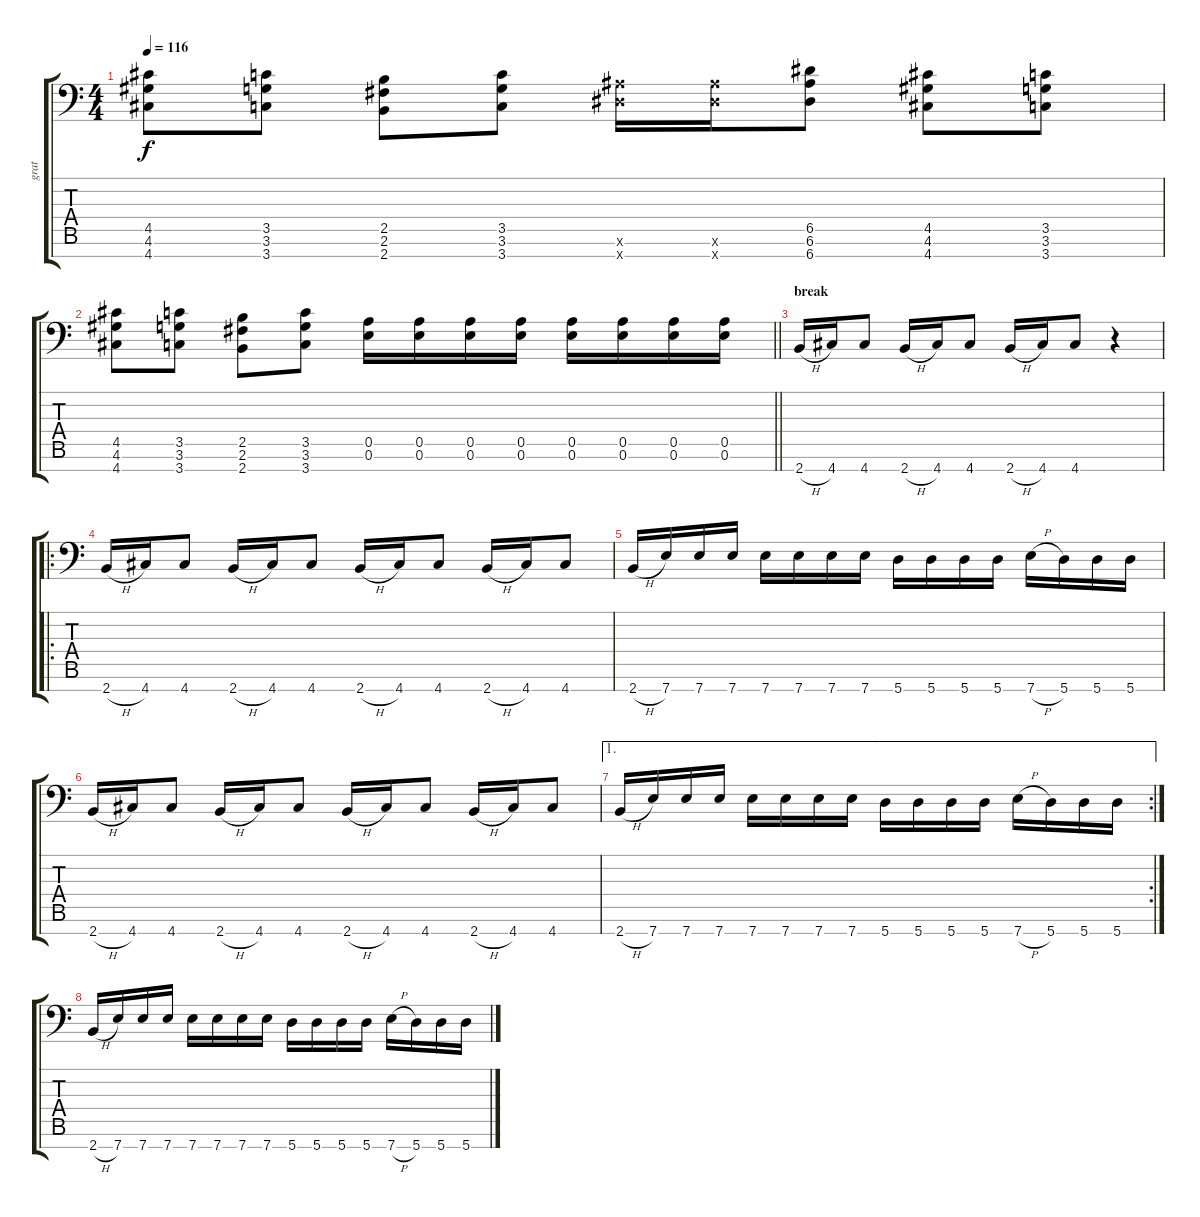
\track ("grat" "grat") {instrument distortionguitar}
\staff {score tabs}
\tuning (E4 B3 G3 D3 A2 E2 A1) {hide}
\ts (4 4)
\tempo 116
\clef f4
\ks c
(4.5 4.6 4.7).8{dy f} (3.5 3.6 3.7).8 (2.5 2.6 2.7).8 (3.5 3.6 3.7).8 (6.6{x} 6.7{x}).16 (6.6{x} 6.7{x}).16 (6.5 6.6 6.7).8 (4.5 4.6 4.7).8 (3.5 3.6 3.7).8 |
\barLineRight lightlight
(4.5 4.6 4.7).8 (3.5 3.6 3.7).8 (2.5 2.6 2.7).8 (3.5 3.6 3.7).8 (0.5 0.6).16 (0.5 0.6).16 (0.5 0.6).16 (0.5 0.6).16 (0.5 0.6).16 (0.5 0.6).16 (0.5 0.6).16 (0.5 0.6).16 |
\section ("" "break")
2.7{h}.16 4.7.16 4.7.8 2.7{h}.16 4.7.16 4.7.8 2.7{h}.16 4.7.16 4.7.8 r.4 |
\ro
2.7{h}.16 4.7.16 4.7.8 2.7{h}.16 4.7.16 4.7.8 2.7{h}.16 4.7.16 4.7.8 2.7{h}.16 4.7.16 4.7.8 |
2.7{h}.16 7.7.16 7.7.16 7.7.16 7.7.16 7.7.16 7.7.16 7.7.16 5.7.16 5.7.16 5.7.16 5.7.16 7.7{h}.16 5.7.16 5.7.16 5.7.16 |
2.7{h}.16 4.7.16 4.7.8 2.7{h}.16 4.7.16 4.7.8 2.7{h}.16 4.7.16 4.7.8 2.7{h}.16 4.7.16 4.7.8 |
\ae 1
\rc 2
2.7{h}.16 7.7.16 7.7.16 7.7.16 7.7.16 7.7.16 7.7.16 7.7.16 5.7.16 5.7.16 5.7.16 5.7.16 7.7{h}.16 5.7.16 5.7.16 5.7.16 |
2.7{h}.16 7.7.16 7.7.16 7.7.16 7.7.16 7.7.16 7.7.16 7.7.16 5.7.16 5.7.16 5.7.16 5.7.16 7.7{h}.16 5.7.16 5.7.16 5.7.16
